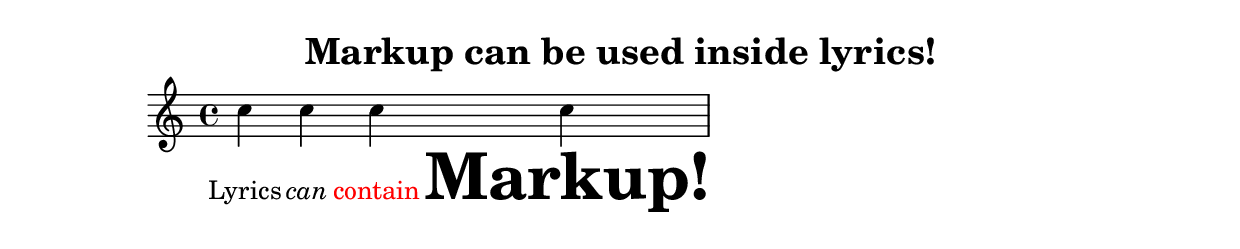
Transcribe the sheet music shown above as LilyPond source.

%% Do not edit this file; it is automatically
%% generated from LSR http://lsr.dsi.unimi.it
%% This file is in the public domain.
\version "2.13.31"

\header {
  lsrtags = "text, vocal-music"

  texidoc = "
To format individual syllables in lyrics, use @code{\\markup @{ ....
@}} on these lyrics.

"
  doctitle = "Formatting lyrics syllables"
} % begin verbatim

% Tip taken from http://lists.gnu.org/archive/html/lilypond-user/2007-12/msg00215.html
\header {
  title = "Markup can be used inside lyrics!"
}

mel = \relative c'' { c4 c c c }
lyr = \lyricmode {
  Lyrics \markup { \italic "can" } \markup {\with-color #red "contain" }
  \markup {\fontsize #8 \bold "Markup!" }
}

<<
  \context Voice = melody \mel
  \context Lyrics \lyricsto melody \lyr
>>


